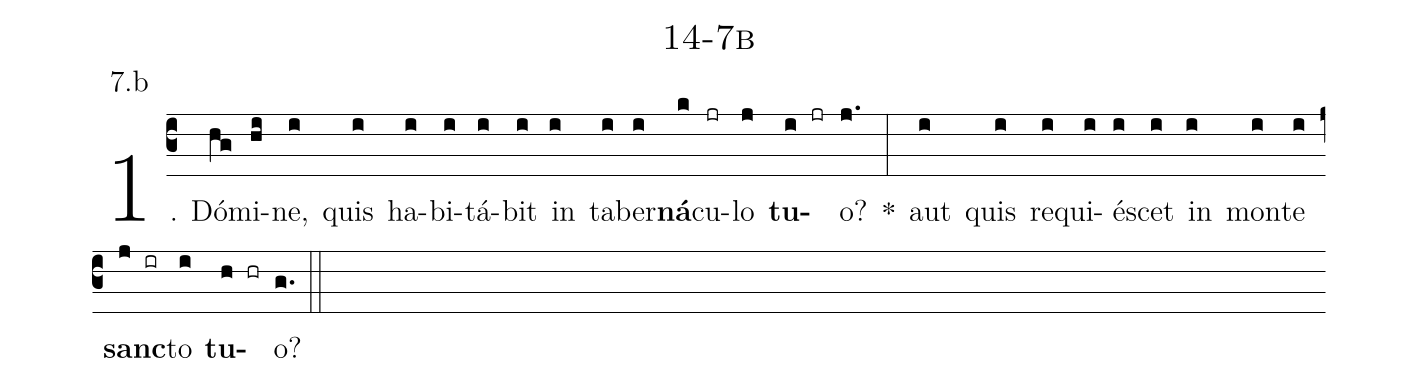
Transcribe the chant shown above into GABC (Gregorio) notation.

name: 14-7b;
annotation: 7.b;
%%
(c3)1. Dó(hg)mi(hi)ne,(i) quis(i) ha(i)bi(i)tá(i)bit(i) in(i) ta(i)ber(i)<b>ná</b>(k)cu(jr)lo(j) <b>tu</b>(i jr)o?(j.) *(:) aut(i) quis(i) re(i)qui(i)é(i)scet(i) in(i) mon(i)te(i) <b>sanc</b>(j ir)to(i) <b>tu</b>(h hr)o?(g.) (::)
